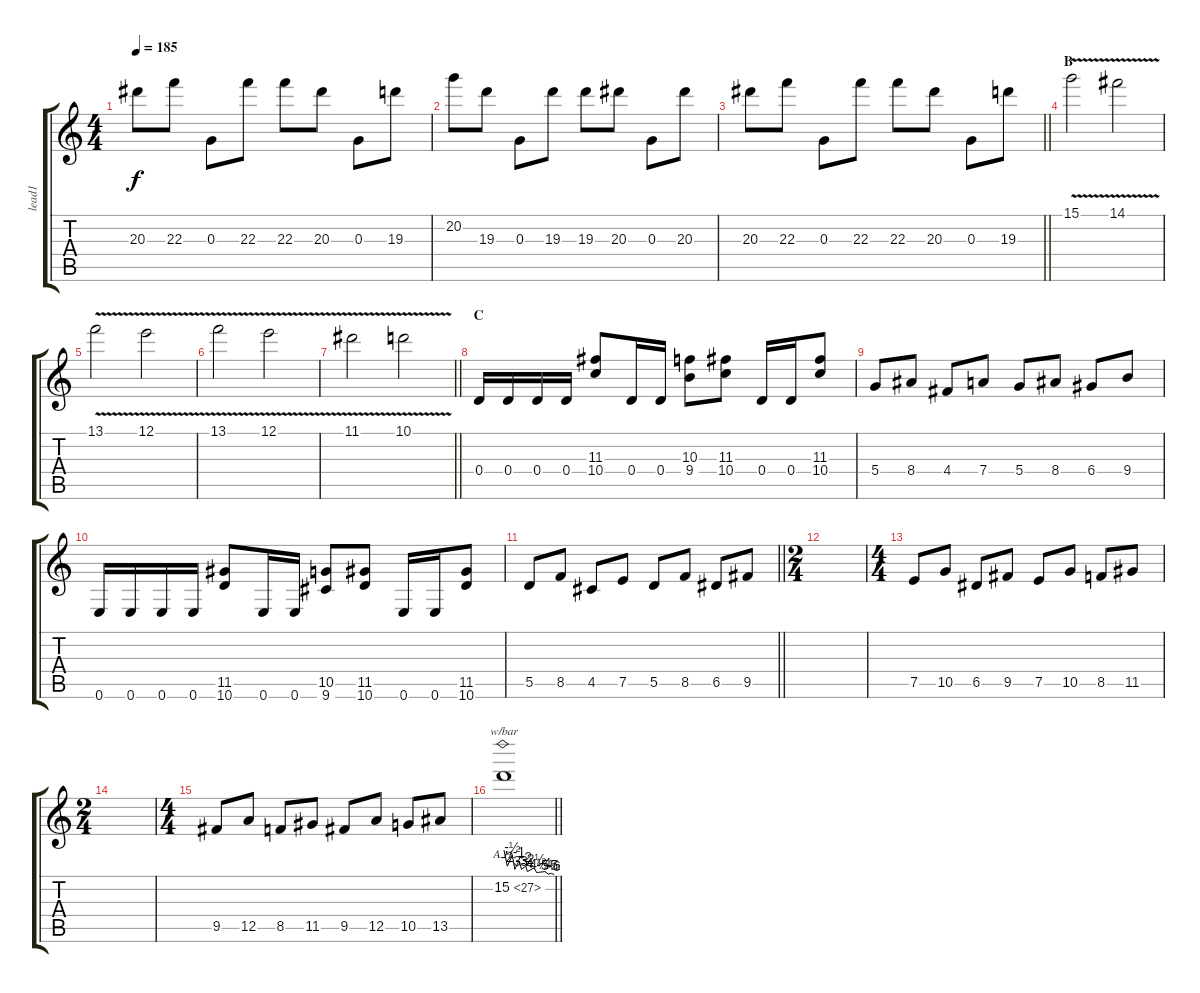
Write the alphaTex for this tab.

\track ("lead1" "lead1") {instrument distortionguitar}
\staff {score tabs}
\tuning (E4 B3 G3 D3 A2 E2) {hide}
\ts (4 4)
\tempo 185
\clef g2
\ks c
20.3.8{dy f} 22.3.8 0.3.8 22.3.8 22.3.8 20.3.8 0.3.8 19.3.8 |
20.2.8 19.3.8 0.3.8 19.3.8 19.3.8 20.3.8 0.3.8 20.3.8 |
\barLineRight lightlight
20.3.8 22.3.8 0.3.8 22.3.8 22.3.8 20.3.8 0.3.8 19.3.8 |
\section ("" "B")
15.1{v}.2 14.1{v}.2 |
13.1{v}.2 12.1{v}.2 |
13.1{v}.2 12.1{v}.2 |
\barLineRight lightlight
11.1{v}.2 10.1{v}.2 |
\section ("" "C")
0.4.16 0.4.16 0.4.16 0.4.16 (11.3 10.4).8 0.4.16 0.4.16 (10.3 9.4).8 (11.3 10.4).8 0.4.16 0.4.16 (11.3 10.4).8 |
5.4.8 8.4.8 4.4.8 7.4.8 5.4.8 8.4.8 6.4.8 9.4.8 |
0.6.16 0.6.16 0.6.16 0.6.16 (11.5 10.6).8 0.6.16 0.6.16 (10.5 9.6).8 (11.5 10.6).8 0.6.16 0.6.16 (11.5 10.6).8 |
\barLineRight lightlight
5.5.8 8.5.8 4.5.8 7.5.8 5.5.8 8.5.8 6.5.8 9.5.8 |
\ts (2 4)
\section ("" "")
|
\ts (4 4)
7.5.8 10.5.8 6.5.8 9.5.8 7.5.8 10.5.8 8.5.8 11.5.8 |
\ts (2 4)
|
\ts (4 4)
9.5.8 12.5.8 8.5.8 11.5.8 9.5.8 12.5.8 10.5.8 13.5.8 |
\barLineRight lightlight
15.2{ah 12}.1{tbe (custom default 0 0 4 -8 10 -2 13 -12 18 -4 21 -12 26 -8 28 -16 36 -10 39 -18 49 -16 53 -22 57 -20 60 -24)}
